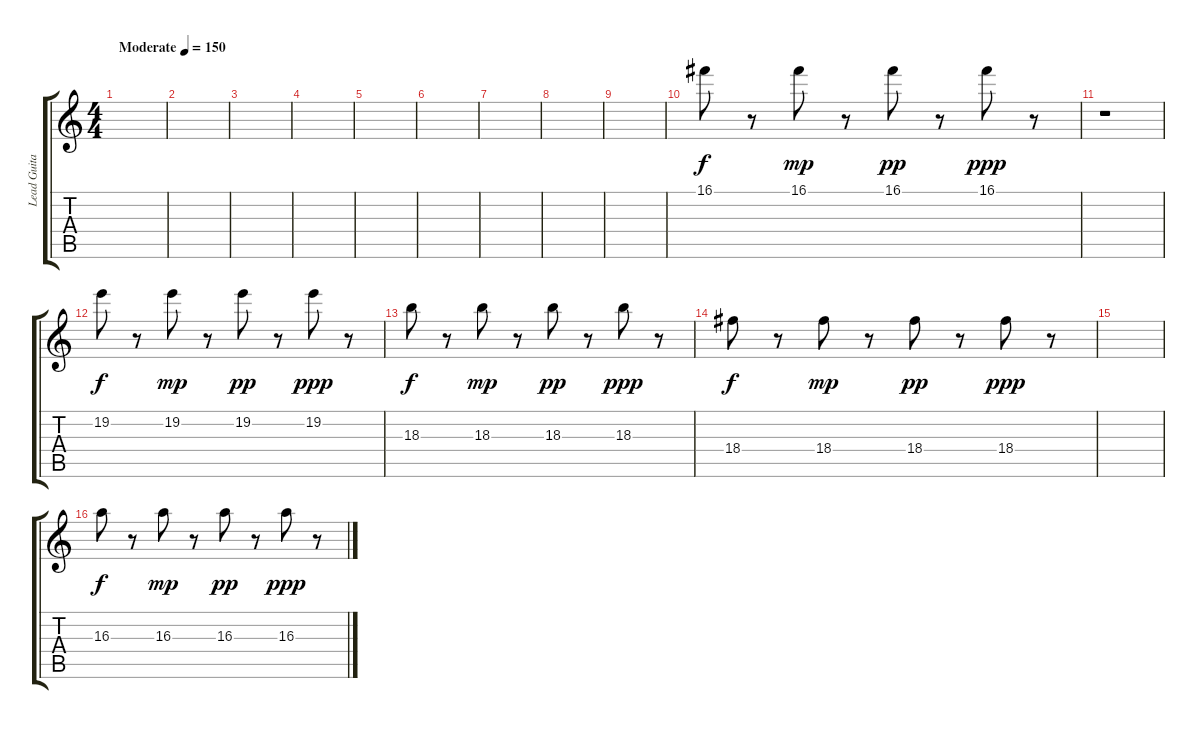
\track ("Lead Guitar" "Lead Guita") {instrument distortionguitar}
\staff {score tabs}
\tuning (D4 A3 F3 C3 G2 C2) {hide}
\ts (4 4)
\tempo (150 "Moderate")
\clef g2
\ks c
|
|
|
|
|
|
|
|
|
16.1.8 r.8 16.1.8{dy mp} r.8 16.1.8{dy pp} r.8 16.1.8{dy ppp} r.8 |
r.1 |
19.2.8{dy f} r.8 19.2.8{dy mp} r.8 19.2.8{dy pp} r.8 19.2.8{dy ppp} r.8 |
18.3.8{dy f} r.8 18.3.8{dy mp} r.8 18.3.8{dy pp} r.8 18.3.8{dy ppp} r.8 |
18.4.8{dy f} r.8 18.4.8{dy mp} r.8 18.4.8{dy pp} r.8 18.4.8{dy ppp} r.8 |
|
16.3.8{dy f} r.8 16.3.8{dy mp} r.8 16.3.8{dy pp} r.8 16.3.8{dy ppp} r.8
